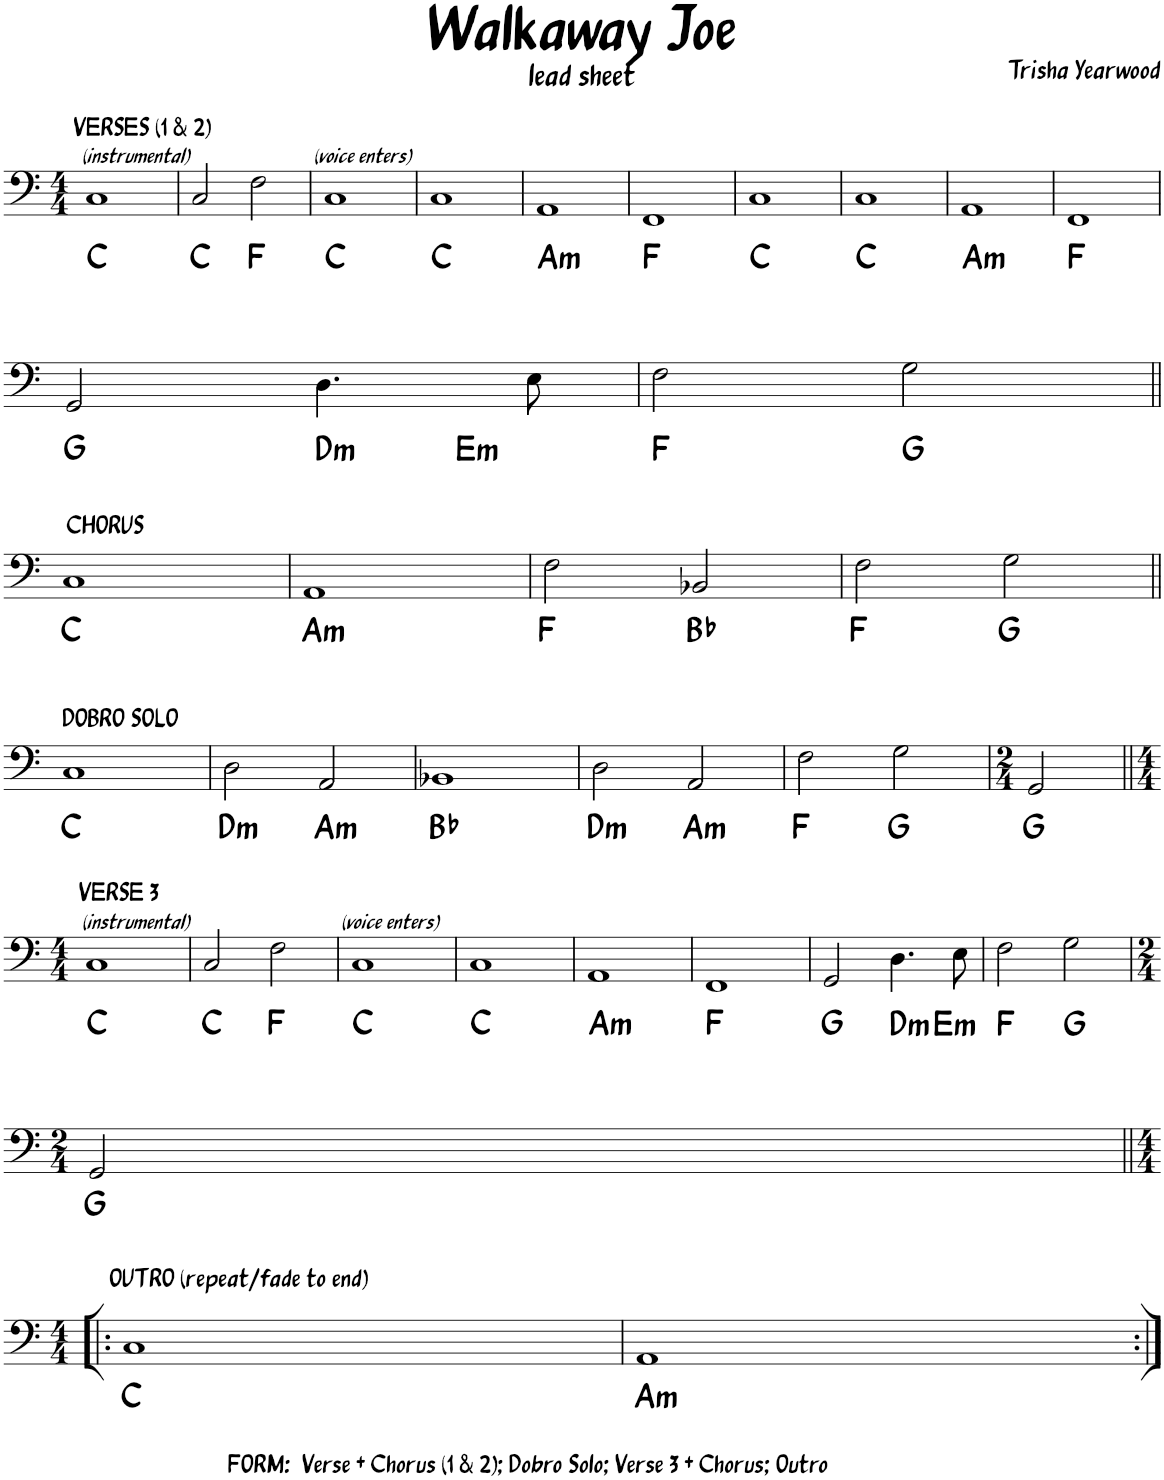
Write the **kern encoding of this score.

**kern	**harte
*part1	*part1
*staff1	*
*I"Piano	*
*I'Pno.	*
*clefF4	*
*k[]	*
*M4/4	*
=1	=1
!LO:TX:a:t=VERSES (1 & 2)	!
!LO:TX:a:i:t=(instrumental)	!
1C	C:maj
=2	=2
2C/	C:maj
2F\	F:maj
=3	=3
!LO:TX:a:i:t=(voice enters)	!
1C	C:maj
=4	=4
1C	C:maj
=5	=5
!	!LO:H:kt=m
1AA	A:min
=6	=6
1FF	F:maj
=7	=7
1C	C:maj
=8	=8
1C	C:maj
=9	=9
!	!LO:H:kt=m
1AA	A:min
=10	=10
1FF	F:maj
!!LO:LB:g=z
=11	=11
*^	*
2GG/	2.ryy	G:maj
!	!	!LO:H:kt=m
4.D\	.	D:min
!	!	!LO:H:kt=m
.	4ryy	E:min
8E\	.	.
*v	*v	*
=12	=12
2F\	F:maj
2G\	G:maj
!!LO:LB:g=z
=13||	=13||
!LO:TX:a:t=CHORUS	!
1C	C:maj
=14	=14
!	!LO:H:kt=m
1AA	A:min
=15	=15
2F\	F:maj
2BB-X/	Bb:maj
=16	=16
2F\	F:maj
2G\	G:maj
!!LO:LB:g=z
=17||	=17||
!LO:TX:a:t=DOBRO SOLO	!
1C	C:maj
=18	=18
!	!LO:H:kt=m
2D\	D:min
!	!LO:H:kt=m
2AA/	A:min
=19	=19
1BB-X	Bb:maj
=20	=20
!	!LO:H:kt=m
2D\	D:min
!	!LO:H:kt=m
2AA/	A:min
=21	=21
2F\	F:maj
2G\	G:maj
=22	=22
*M2/4	*
2GG/	G:maj
!!LO:LB:g=z
=23||	=23||
*M4/4	*
!LO:TX:a:i:t=(instrumental)	!
!LO:TX:a:t=VERSE 3	!
1C	C:maj
=24	=24
2C/	C:maj
2F\	F:maj
=25	=25
!LO:TX:a:i:t=(voice enters)	!
1C	C:maj
=26	=26
1C	C:maj
=27	=27
!	!LO:H:kt=m
1AA	A:min
=28	=28
1FF	F:maj
=29	=29
*^	*
2GG/	2.ryy	G:maj
!	!	!LO:H:kt=m
4.D\	.	D:min
!	!	!LO:H:kt=m
.	4ryy	E:min
8E\	.	.
*v	*v	*
=30	=30
2F\	F:maj
2G\	G:maj
!!LO:LB:g=z
=31	=31
*M2/4	*
2GG/	G:maj
!!LO:LB:g=z
=32!|:	=32!|:
*M4/4	*
!LO:TX:a:t=OUTRO (repeat/fade to end)	!
!LO:TX:b:t=FORM&colon;  Verse + Chorus (1 & 2); Dobro Solo; Verse 3 + Chorus; Outro	!
1C	C:maj
=33	=33
!	!LO:H:kt=m
1AA	A:min
=:|!	=:|!
*-	*-
